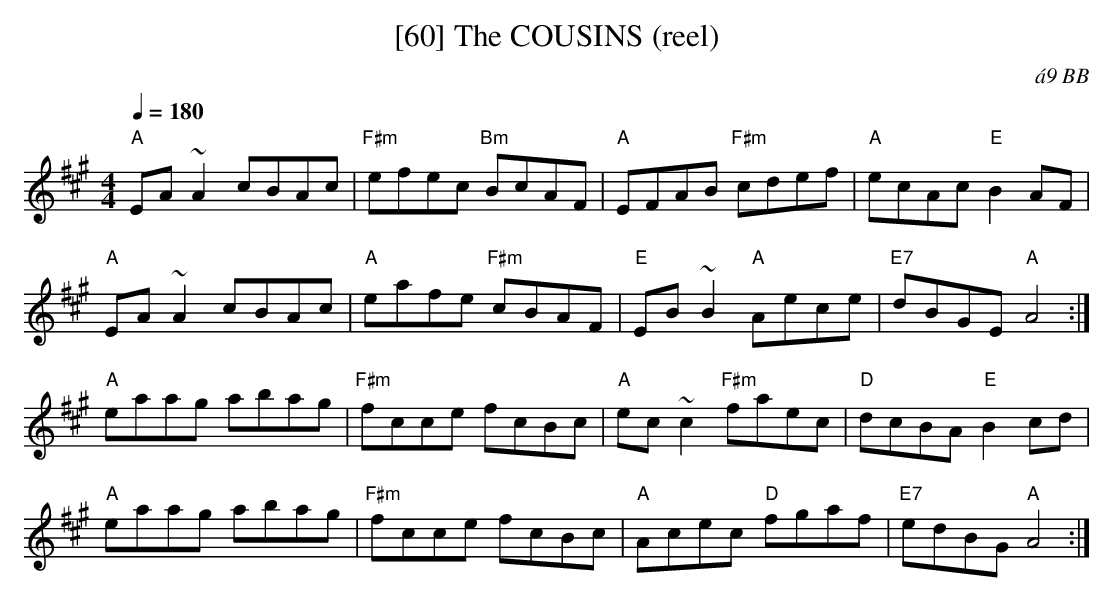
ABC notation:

X:1
T:[60] The COUSINS (reel)
C:\'a9 BB
M:4/4
L:1/8
Q:1/4=180
K:A
"A"EA~A2 cBAc|"F#m"efec "Bm"BcAF|"A"EFAB "F#m"cdef|"A"ecAc "E"B2 AF|
"A"EA~A2 cBAc|"A"eafe "F#m"cBAF|"E"EB~B2 "A"Aece|"E7"dBGE "A"A4 :|
"A"eaag abag|"F#m"fcce fcBc|"A"ec~c2 "F#m"faec|"D"dcBA "E"B2 cd|
"A"eaag abag|"F#m"fcce fcBc|"A"Acec "D"fgaf|"E7"edBG "A"A4 :|
